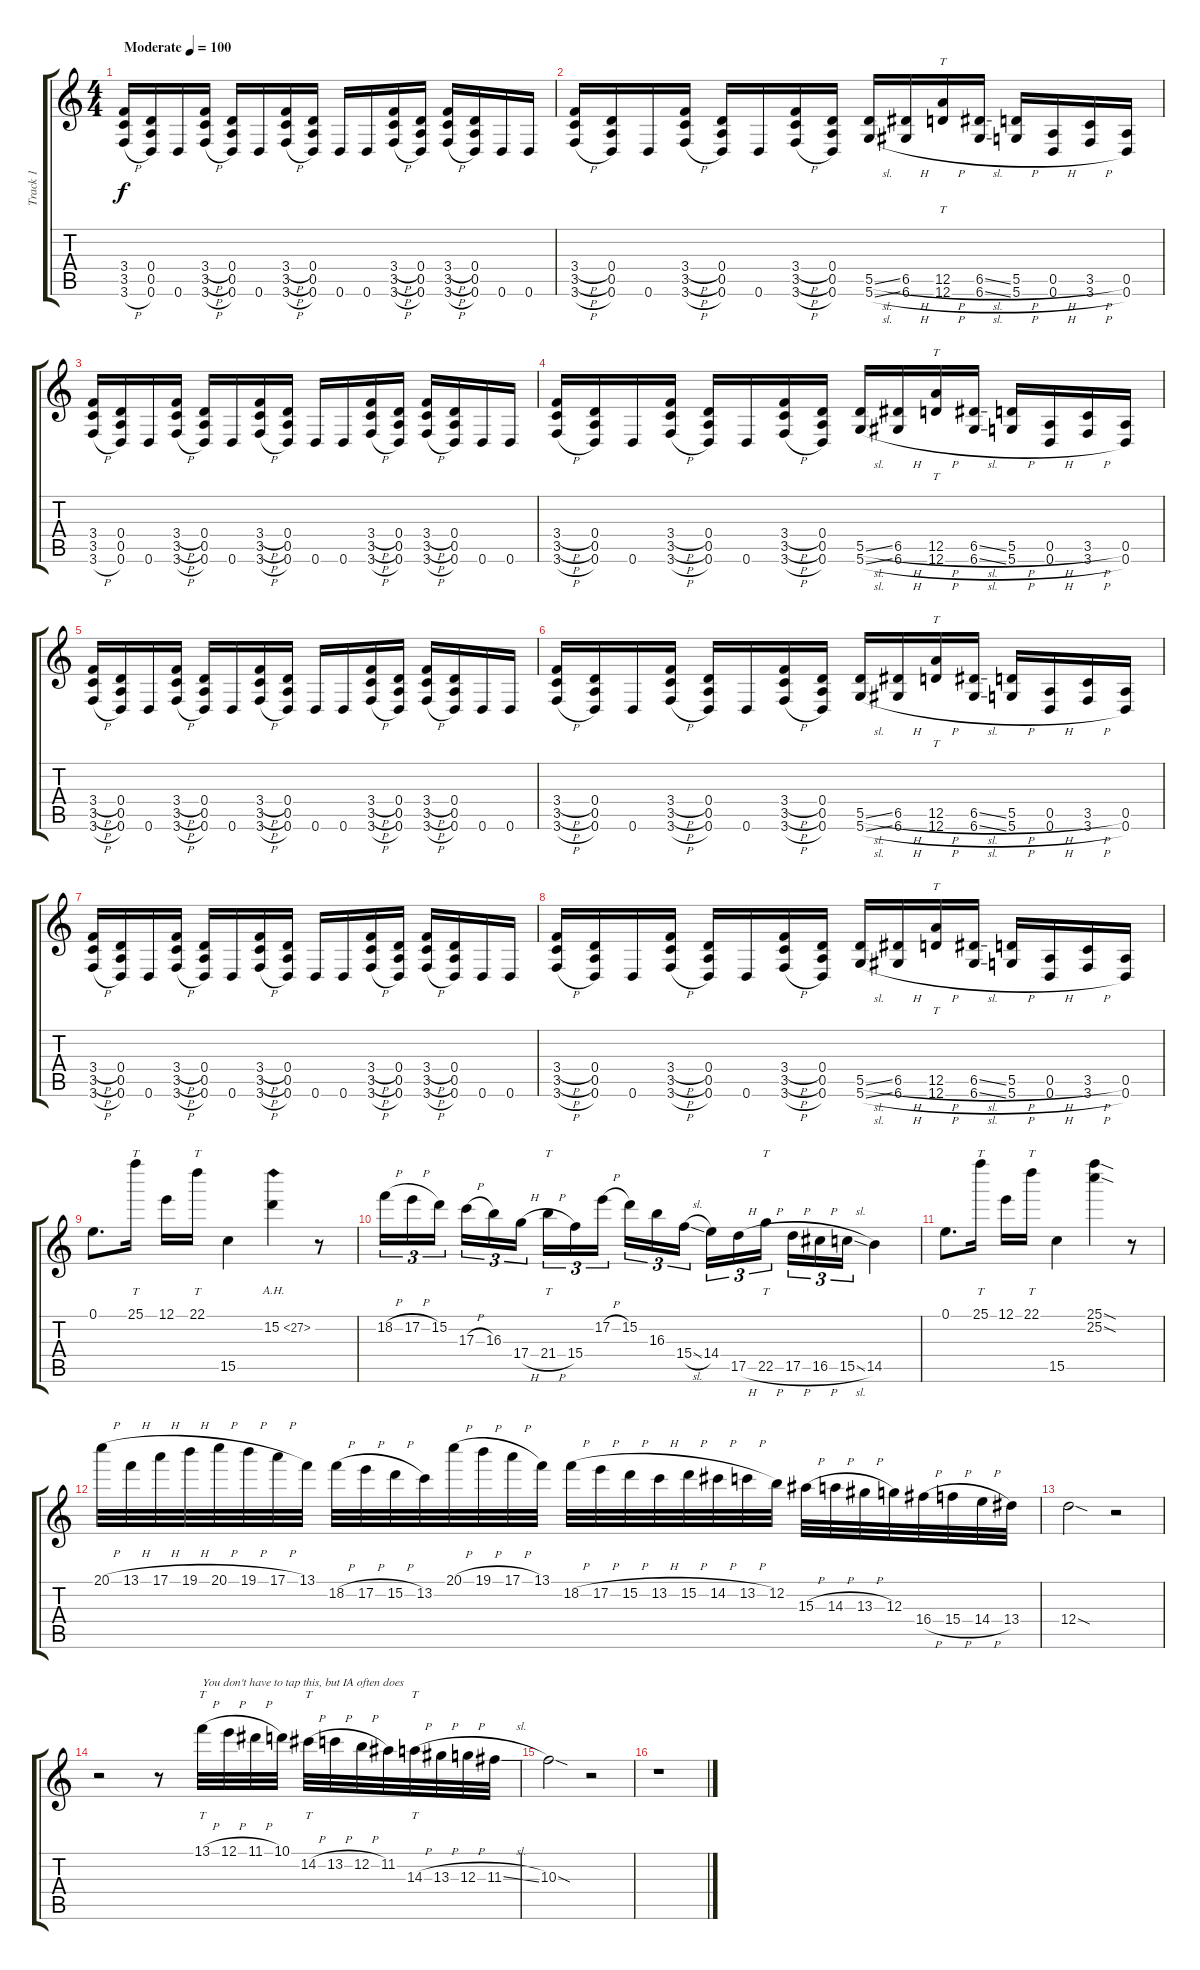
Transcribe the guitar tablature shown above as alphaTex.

\track ("Track 1" "Track 1") {solo instrument distortionguitar}
\staff {score tabs}
\tuning (E4 B3 G3 D3 A2 D2) {hide}
\ts (4 4)
\tempo (100 "Moderate")
\clef g2
\ks c
(3.4 3.5 3.6{h}).16{dy f instrument distortionguitar} (0.4 0.5 0.6).16 0.6.16 (3.4{h} 3.5{h} 3.6{h}).16 (0.4 0.5 0.6).16 0.6.16 (3.4{h} 3.5{h} 3.6{h}).16 (0.4 0.5 0.6).16 0.6.16 0.6.16 (3.4{h} 3.5{h} 3.6{h}).16 (0.4 0.5 0.6).16 (3.4{h} 3.5{h} 3.6{h}).16 (0.4 0.5 0.6).16 0.6.16 0.6.16 |
(3.4{h} 3.5{h} 3.6{h}).16 (0.4 0.5 0.6).16 0.6.16 (3.4{h} 3.5{h} 3.6{h}).16 (0.4 0.5 0.6).16 0.6.16 (3.4{h} 3.5{h} 3.6{h}).16 (0.4 0.5 0.6).16 (5.5{sl} 5.6{sl}).16 (6.5{h} 6.6{h}).16 (12.5{h} 12.6{h}).16{tt} (6.5{sl} 6.6{sl}).16 (5.5{h} 5.6{h}).16 (0.5{h} 0.6{h}).16 (3.5{h} 3.6{h}).16 (0.5 0.6).16 |
(3.4 3.5 3.6{h}).16 (0.4 0.5 0.6).16 0.6.16 (3.4{h} 3.5{h} 3.6{h}).16 (0.4 0.5 0.6).16 0.6.16 (3.4{h} 3.5{h} 3.6{h}).16 (0.4 0.5 0.6).16 0.6.16 0.6.16 (3.4{h} 3.5{h} 3.6{h}).16 (0.4 0.5 0.6).16 (3.4{h} 3.5{h} 3.6{h}).16 (0.4 0.5 0.6).16 0.6.16 0.6.16 |
(3.4{h} 3.5{h} 3.6{h}).16 (0.4 0.5 0.6).16 0.6.16 (3.4{h} 3.5{h} 3.6{h}).16 (0.4 0.5 0.6).16 0.6.16 (3.4{h} 3.5{h} 3.6{h}).16 (0.4 0.5 0.6).16 (5.5{sl} 5.6{sl}).16 (6.5{h} 6.6{h}).16 (12.5{h} 12.6{h}).16{tt} (6.5{sl} 6.6{sl}).16 (5.5{h} 5.6{h}).16 (0.5{h} 0.6{h}).16 (3.5{h} 3.6{h}).16 (0.5 0.6).16 |
(3.4{h} 3.5{h} 3.6{h}).16 (0.4 0.5 0.6).16 0.6.16 (3.4{h} 3.5{h} 3.6{h}).16 (0.4 0.5 0.6).16 0.6.16 (3.4{h} 3.5{h} 3.6{h}).16 (0.4 0.5 0.6).16 0.6.16 0.6.16 (3.4{h} 3.5{h} 3.6{h}).16 (0.4 0.5 0.6).16 (3.4{h} 3.5{h} 3.6{h}).16 (0.4 0.5 0.6).16 0.6.16 0.6.16 |
(3.4{h} 3.5{h} 3.6{h}).16 (0.4 0.5 0.6).16 0.6.16 (3.4{h} 3.5{h} 3.6{h}).16 (0.4 0.5 0.6).16 0.6.16 (3.4{h} 3.5{h} 3.6{h}).16 (0.4 0.5 0.6).16 (5.5{sl} 5.6{sl}).16 (6.5{h} 6.6{h}).16 (12.5{h} 12.6{h}).16{tt} (6.5{sl} 6.6{sl}).16 (5.5{h} 5.6{h}).16 (0.5{h} 0.6{h}).16 (3.5{h} 3.6{h}).16 (0.5 0.6).16 |
(3.4{h} 3.5{h} 3.6{h}).16 (0.4 0.5 0.6).16 0.6.16 (3.4{h} 3.5{h} 3.6{h}).16 (0.4 0.5 0.6).16 0.6.16 (3.4{h} 3.5{h} 3.6{h}).16 (0.4 0.5 0.6).16 0.6.16 0.6.16 (3.4{h} 3.5{h} 3.6{h}).16 (0.4 0.5 0.6).16 (3.4{h} 3.5{h} 3.6{h}).16 (0.4 0.5 0.6).16 0.6.16 0.6.16 |
(3.4{h} 3.5{h} 3.6{h}).16 (0.4 0.5 0.6).16 0.6.16 (3.4{h} 3.5{h} 3.6{h}).16 (0.4 0.5 0.6).16 0.6.16 (3.4{h} 3.5{h} 3.6{h}).16 (0.4 0.5 0.6).16 (5.5{sl} 5.6{sl}).16 (6.5{h} 6.6{h}).16 (12.5{h} 12.6{h}).16{tt} (6.5{sl} 6.6{sl}).16 (5.5{h} 5.6{h}).16 (0.5{h} 0.6{h}).16 (3.5{h} 3.6{h}).16 (0.5 0.6).16 |
0.1.8{d} 25.1.16{tt} 12.1.16 22.1.16{tt} 15.5.4 15.2{ah 12}.4 r.8 |
18.2{h}.16{tu (3 2)} 17.2{h}.16{tu (3 2)} 15.2.16{tu (3 2) beam splitsecondary} 17.3{h}.16{tu (3 2)} 16.3.16{tu (3 2)} 17.4{h}.16{tu (3 2)} 21.4{h}.16{tt tu (3 2)} 15.4.16{tu (3 2)} 17.2{h}.16{tu (3 2) beam splitsecondary} 15.2.16{tu (3 2)} 16.3.16{tu (3 2)} 15.4{sl}.16{tu (3 2)} 14.4.16{tu (3 2)} 17.5{h}.16{tu (3 2)} 22.5{h}.16{tt tu (3 2) beam splitsecondary} 17.5{h}.16{tu (3 2)} 16.5{h}.16{tu (3 2)} 15.5{sl}.16{tu (3 2)} 14.5.4 |
0.1.8{d} 25.1.16{tt} 12.1.16 22.1.16{tt} 15.5.4 (25.1{sod} 25.2{sod}).4 r.8 |
20.1{h}.32 13.1{h}.32 17.1{h}.32 19.1{h}.32 20.1{h}.32 19.1{h}.32 17.1{h}.32 13.1.32 18.2{h}.32 17.2{h}.32 15.2{h}.32 13.2.32 20.1{h}.32 19.1{h}.32 17.1{h}.32 13.1.32 18.2{h}.32 17.2{h}.32 15.2{h}.32 13.2{h}.32 15.2{h}.32 14.2{h}.32 13.2{h}.32 12.2.32 15.3{h}.32 14.3{h}.32 13.3{h}.32 12.3.32 16.4{h}.32 15.4{h}.32 14.4{h}.32 13.4.32 |
12.4{sod}.2 r.2 |
r.2 r.8 13.1{h}.32{tt txt "You don't have to tap this, but IA often does"} 12.1{h}.32 11.1{h}.32 10.1.32 14.2{h}.32{tt} 13.2{h}.32 12.2{h}.32 11.2.32 14.3{h}.32{tt} 13.3{h}.32 12.3{h}.32 11.3{sl}.32 |
10.3{sod}.2 r.2 |
r.1
